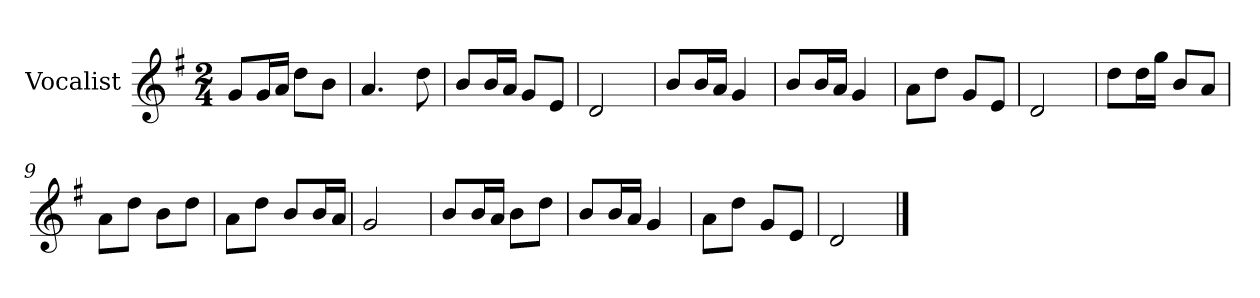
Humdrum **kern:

**kern
*part1
*staff1
*I"Vocalist
*k[f#]
*G:
*M2/4
=
8gL
16gL
16aJJ
8ddL
8bJ
=1
4.a
8dd
=2
8bL
16bL
16aJJ
8gL
8eJ
=3
2d
=4
8bL
16bL
16aJJ
4g
=5
8bL
16bL
16aJJ
4g
=6
8aL
8ddJ
8gL
8eJ
=7
2d
=8
8ddL
16ddL
16ggJJ
8bL
8aJ
=9
8aL
8ddJ
8bL
8ddJ
=10
8aL
8ddJ
8bL
16bL
16aJJ
=11
2g
=12
8bL
16bL
16aJJ
8bL
8ddJ
=13
8bL
16bL
16aJJ
4g
=14
8aL
8ddJ
8gL
8eJ
=15
2d
==
*-
